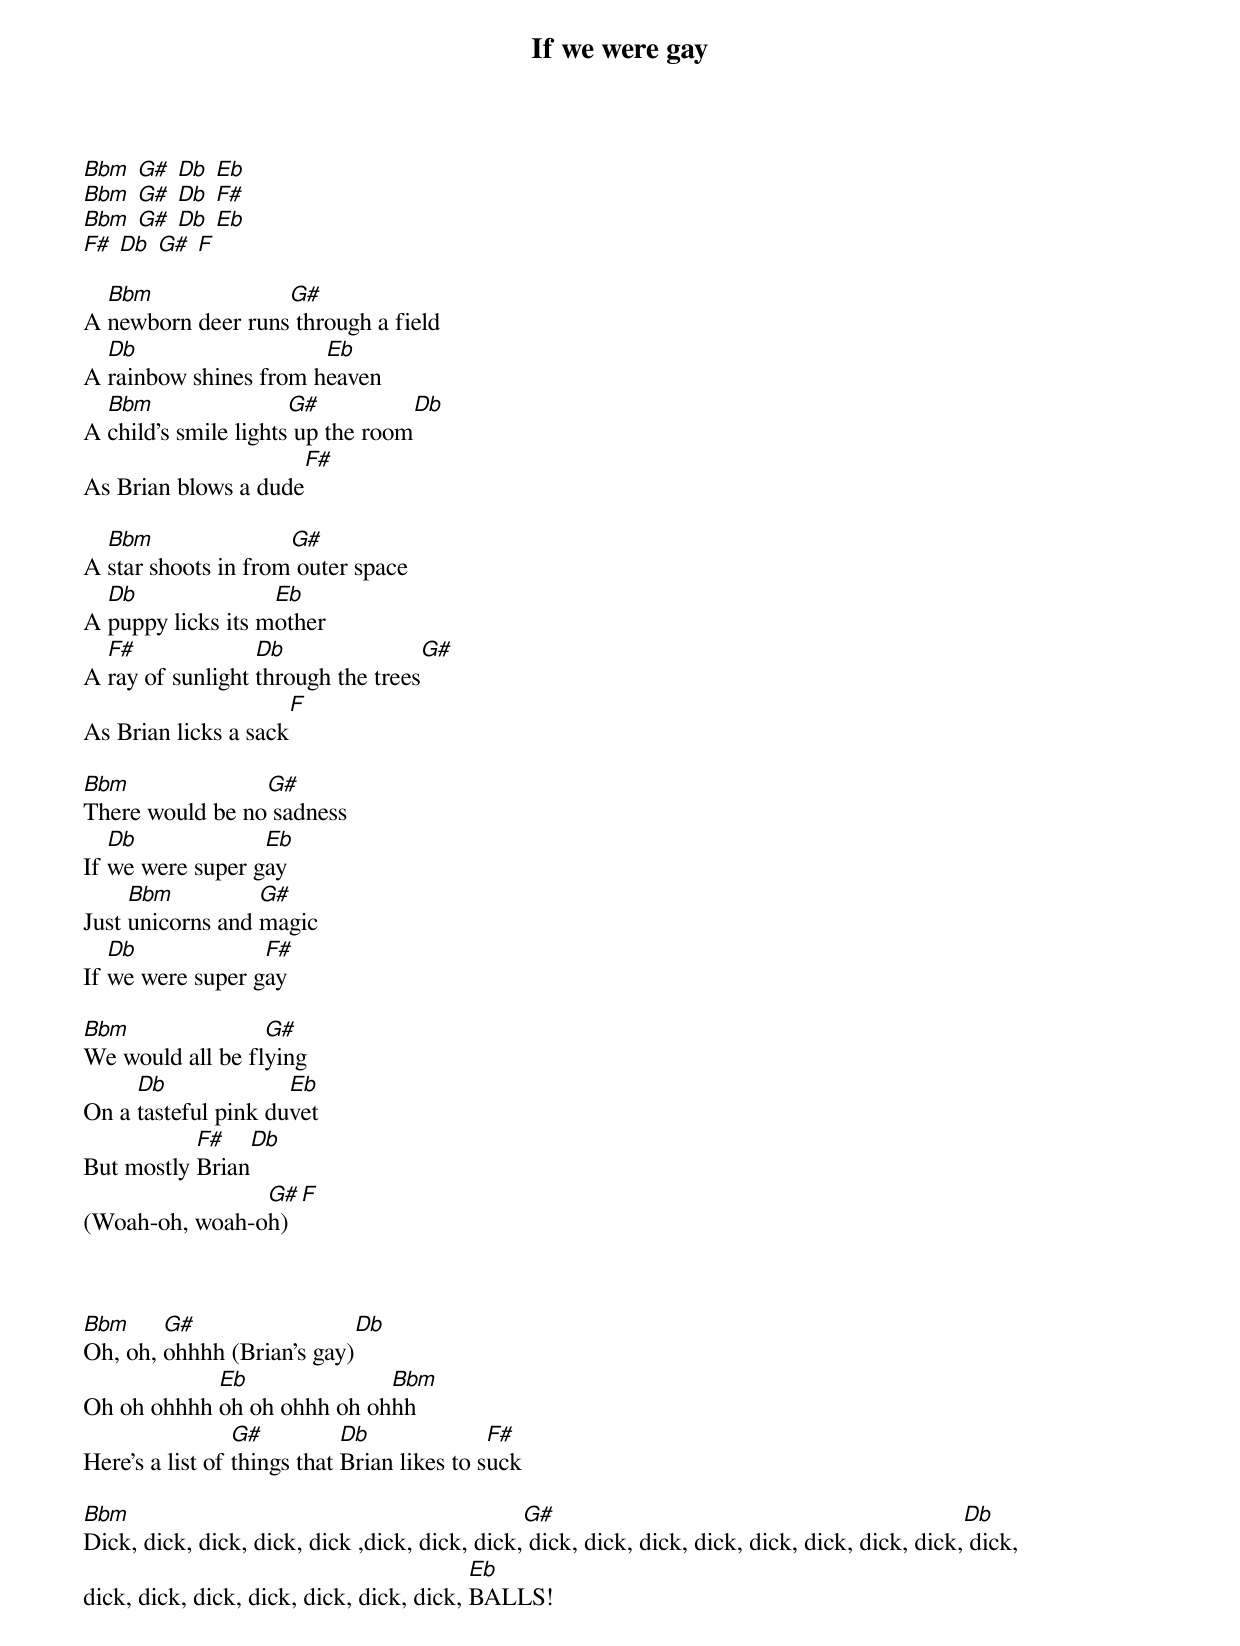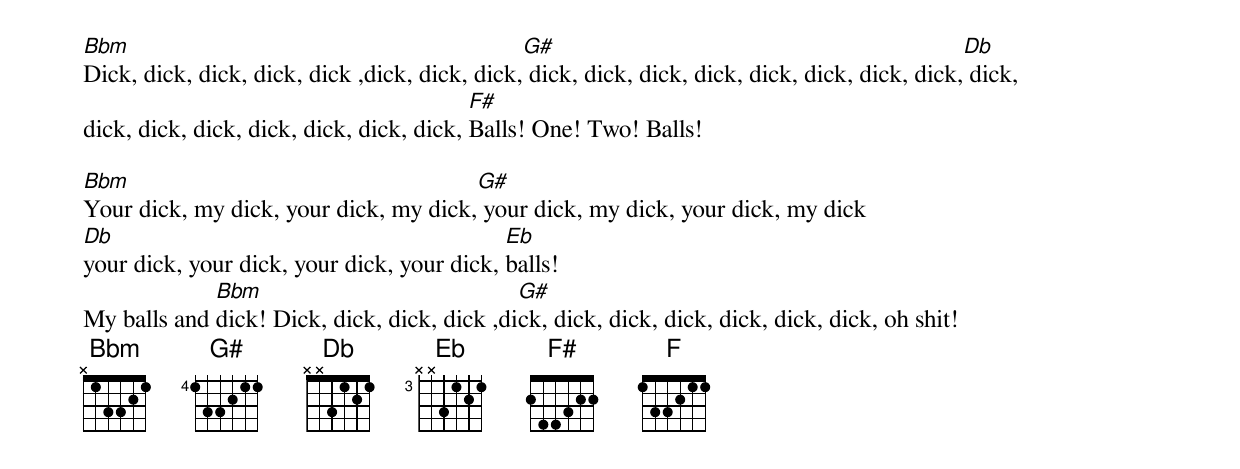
{title: If we were gay}

{start_of_verse}
[Bbm] [G#] [Db] [Eb]
[Bbm] [G#] [Db] [F#]
[Bbm] [G#] [Db] [Eb]
[F#] [Db] [G#] [F]
{end_of_verse}

A [Bbm]newborn deer runs[G#] through a field
A [Db]rainbow shines from h[Eb]eaven
A [Bbm]child's smile lights[G#] up the room[Db]
As Brian blows a dude[F#]

A [Bbm]star shoots in from[G#] outer space
A [Db]puppy licks its m[Eb]other
A [F#]ray of sunlight [Db]through the trees[G#]
As Brian licks a sack[F]

[Bbm]There would be no[G#] sadness
If [Db]we were super g[Eb]ay
Just [Bbm]unicorns and [G#]magic
If [Db]we were super g[F#]ay

[Bbm]We would all be fl[G#]ying
On a [Db]tasteful pink du[Eb]vet
But mostly [F#]Brian[Db]
(Woah-oh, woah-o[G#]h)[F]



[Bbm]Oh, oh, [G#]ohhhh (Brian's gay)[Db]
Oh oh ohhhh [Eb]oh oh ohhh oh oh[Bbm]hh
Here's a list of [G#]things that [Db]Brian likes to s[F#]uck

[Bbm]Dick, dick, dick, dick, dick ,dick, dick, dick,[G#] dick, dick, dick, dick, dick, dick, dick, dick,[Db] dick,
dick, dick, dick, dick, dick, dick, dick, [Eb]BALLS!
[Bbm]Dick, dick, dick, dick, dick ,dick, dick, dick,[G#] dick, dick, dick, dick, dick, dick, dick, dick,[Db] dick,
dick, dick, dick, dick, dick, dick, dick, [F#]Balls! One! Two! Balls!

[Bbm]Your dick, my dick, your dick, my dick,[G#] your dick, my dick, your dick, my dick
[Db]your dick, your dick, your dick, your dick, [Eb]balls!
My balls and [Bbm]dick! Dick, dick, dick, dick ,di[G#]ck, dick, dick, dick, dick, dick, dick, oh shit!
